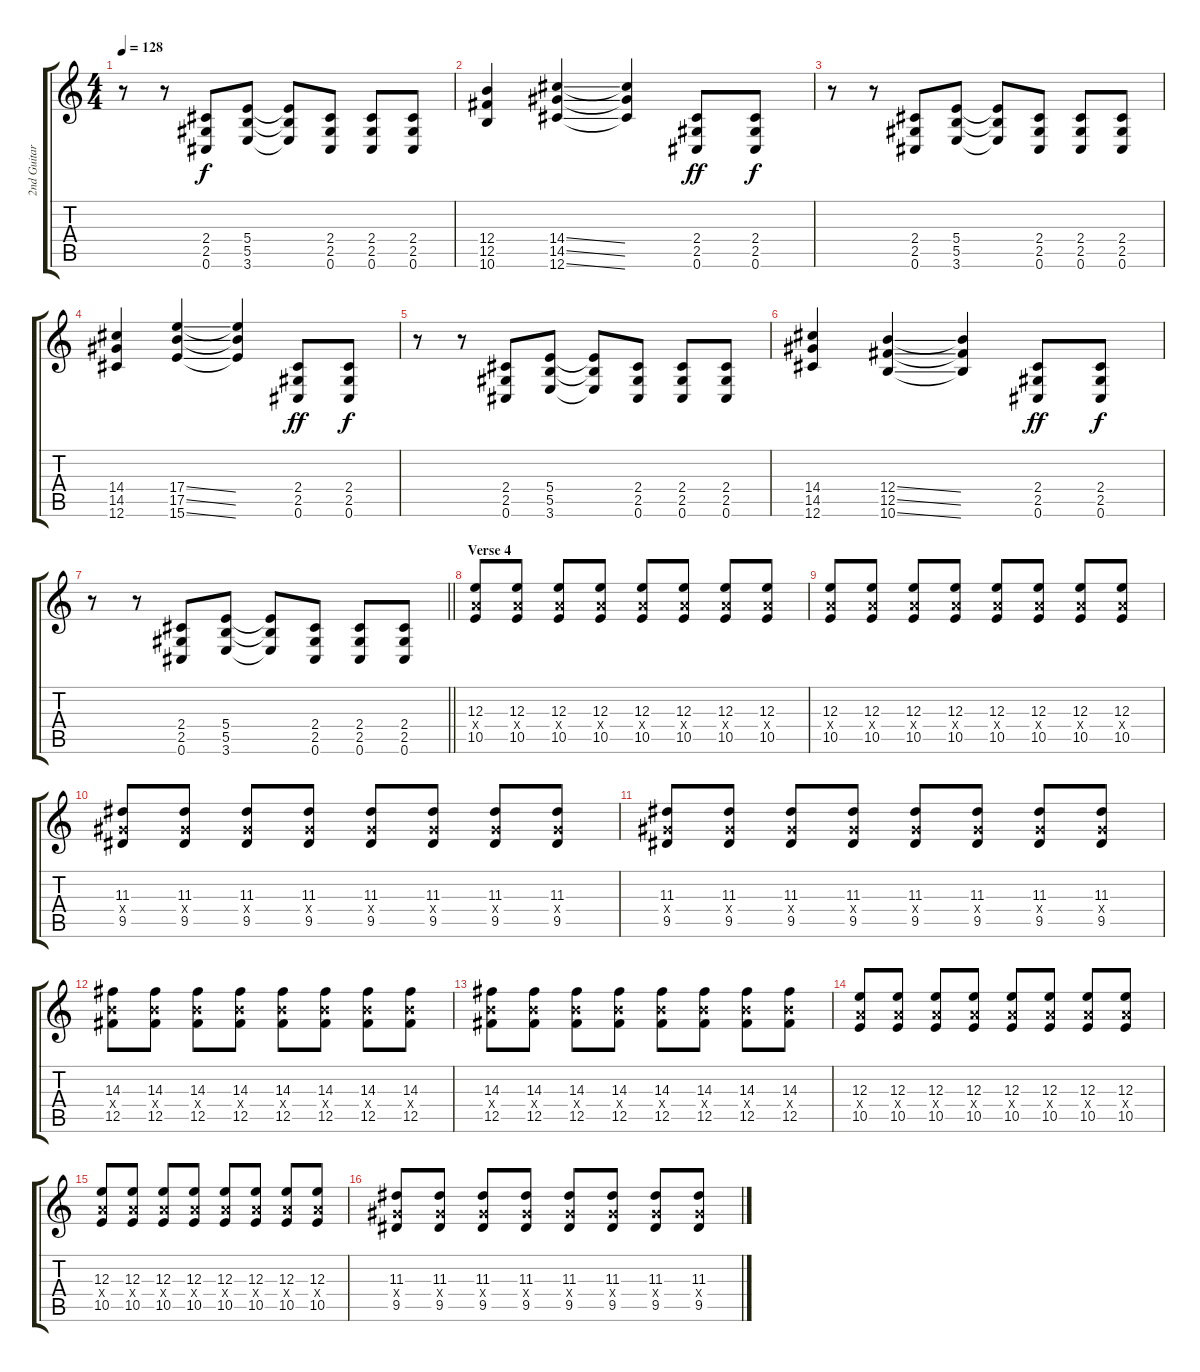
\track ("2nd Guitar (Dist.)" "2nd Guitar") {instrument overdrivenguitar}
\staff {score tabs}
\tuning (Db4 Ab3 E3 B2 Gb2 Db2) {hide}
\ts (4 4)
\tempo 128
\clef g2
\ks c
r.8{dy f} r.8 (2.4 2.5 0.6).8 (5.4 5.5 3.6).8 (5.4{t} 5.5{t} 3.6{t}).8 (2.4 2.5 0.6).8 (2.4 2.5 0.6).8 (2.4 2.5 0.6).8 |
(12.4 12.5 10.6).4 (14.4{ss} 14.5{ss} 12.6{ss}).4 (14.4{t} 14.5{t} 12.6{t}).4 (2.4 2.5 0.6).8{dy ff} (2.4 2.5 0.6).8{dy f} |
r.8 r.8 (2.4 2.5 0.6).8 (5.4 5.5 3.6).8 (5.4{t} 5.5{t} 3.6{t}).8 (2.4 2.5 0.6).8 (2.4 2.5 0.6).8 (2.4 2.5 0.6).8 |
(14.4 14.5 12.6).4 (17.4{ss} 17.5{ss} 15.6{ss}).4 (17.4{t} 17.5{t} 15.6{t}).4 (2.4 2.5 0.6).8{dy ff} (2.4 2.5 0.6).8{dy f} |
r.8 r.8 (2.4 2.5 0.6).8 (5.4 5.5 3.6).8 (5.4{t} 5.5{t} 3.6{t}).8 (2.4 2.5 0.6).8 (2.4 2.5 0.6).8 (2.4 2.5 0.6).8 |
(14.4 14.5 12.6).4 (12.4{ss} 12.5{ss} 10.6{ss}).4 (12.4{t} 12.5{t} 10.6{t}).4 (2.4 2.5 0.6).8{dy ff} (2.4 2.5 0.6).8{dy f} |
\barLineRight lightlight
r.8 r.8 (2.4 2.5 0.6).8 (5.4 5.5 3.6).8 (5.4{t} 5.5{t} 3.6{t}).8 (2.4 2.5 0.6).8 (2.4 2.5 0.6).8 (2.4 2.5 0.6).8 |
\section ("" "Verse 4")
(12.3 10.4{x} 10.5).8 (12.3 10.4{x} 10.5).8 (12.3 10.4{x} 10.5).8 (12.3 10.4{x} 10.5).8 (12.3 10.4{x} 10.5).8 (12.3 10.4{x} 10.5).8 (12.3 10.4{x} 10.5).8 (12.3 10.4{x} 10.5).8 |
(12.3 10.4{x} 10.5).8 (12.3 10.4{x} 10.5).8 (12.3 10.4{x} 10.5).8 (12.3 10.4{x} 10.5).8 (12.3 10.4{x} 10.5).8 (12.3 10.4{x} 10.5).8 (12.3 10.4{x} 10.5).8 (12.3 10.4{x} 10.5).8 |
(11.3 9.4{x} 9.5).8 (11.3 9.4{x} 9.5).8 (11.3 9.4{x} 9.5).8 (11.3 9.4{x} 9.5).8 (11.3 9.4{x} 9.5).8 (11.3 9.4{x} 9.5).8 (11.3 9.4{x} 9.5).8 (11.3 9.4{x} 9.5).8 |
(11.3 9.4{x} 9.5).8 (11.3 9.4{x} 9.5).8 (11.3 9.4{x} 9.5).8 (11.3 9.4{x} 9.5).8 (11.3 9.4{x} 9.5).8 (11.3 9.4{x} 9.5).8 (11.3 9.4{x} 9.5).8 (11.3 9.4{x} 9.5).8 |
(14.3 12.4{x} 12.5).8 (14.3 12.4{x} 12.5).8 (14.3 12.4{x} 12.5).8 (14.3 12.4{x} 12.5).8 (14.3 12.4{x} 12.5).8 (14.3 12.4{x} 12.5).8 (14.3 12.4{x} 12.5).8 (14.3 12.4{x} 12.5).8 |
(14.3 12.4{x} 12.5).8 (14.3 12.4{x} 12.5).8 (14.3 12.4{x} 12.5).8 (14.3 12.4{x} 12.5).8 (14.3 12.4{x} 12.5).8 (14.3 12.4{x} 12.5).8 (14.3 12.4{x} 12.5).8 (14.3 12.4{x} 12.5).8 |
(12.3 10.4{x} 10.5).8 (12.3 10.4{x} 10.5).8 (12.3 10.4{x} 10.5).8 (12.3 10.4{x} 10.5).8 (12.3 10.4{x} 10.5).8 (12.3 10.4{x} 10.5).8 (12.3 10.4{x} 10.5).8 (12.3 10.4{x} 10.5).8 |
(12.3 10.4{x} 10.5).8 (12.3 10.4{x} 10.5).8 (12.3 10.4{x} 10.5).8 (12.3 10.4{x} 10.5).8 (12.3 10.4{x} 10.5).8 (12.3 10.4{x} 10.5).8 (12.3 10.4{x} 10.5).8 (12.3 10.4{x} 10.5).8 |
(11.3 9.4{x} 9.5).8 (11.3 9.4{x} 9.5).8 (11.3 9.4{x} 9.5).8 (11.3 9.4{x} 9.5).8 (11.3 9.4{x} 9.5).8 (11.3 9.4{x} 9.5).8 (11.3 9.4{x} 9.5).8 (11.3 9.4{x} 9.5).8
